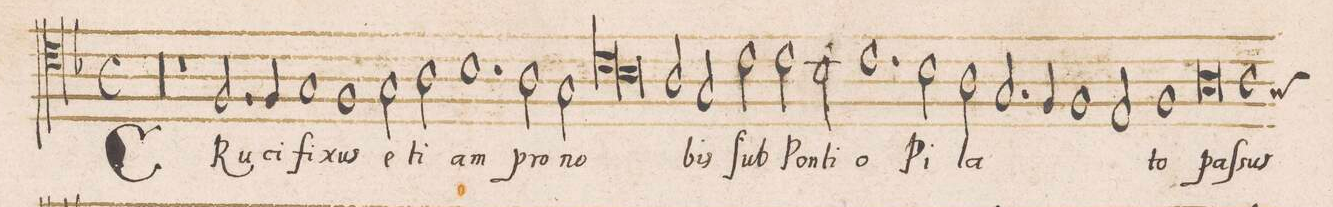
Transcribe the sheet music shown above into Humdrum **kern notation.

**kern	**text
*I"TENOR	*
*clefC4	*
*k[b-]	*
*met(C)	*
*M2/1	*
00r	.
=64-	=64-
=65-	=65-
1r	.
2.F/	Cru-
4F/	-ci-
=66-	=66-
1G	-fi-
1F	-xus
=67-	=67-
2G\	e-
2A\	-ti-
1.B-	-am
=68-	=68-
2A\	pro
2G\	no-
1c\	.
*lig	*
=69-	=69-
1B-	.
*Xlig	*
2A/	.
=70-	=70-
2G/	-bis
2c\	ſub
2c\	Pon-
2B-\	-ti-
=71-	=71-
1.c	-o
2B-\	Pi-
=72-	=72-
2A\	-la-
2.G/	.
4F/	.
1F/	.
=73-	=73-
2E/	.
1F	-to
=74-	=74-
0A	paſ-
=75-	=75-
*custos:G	*
1A	-sus
*-	*-
